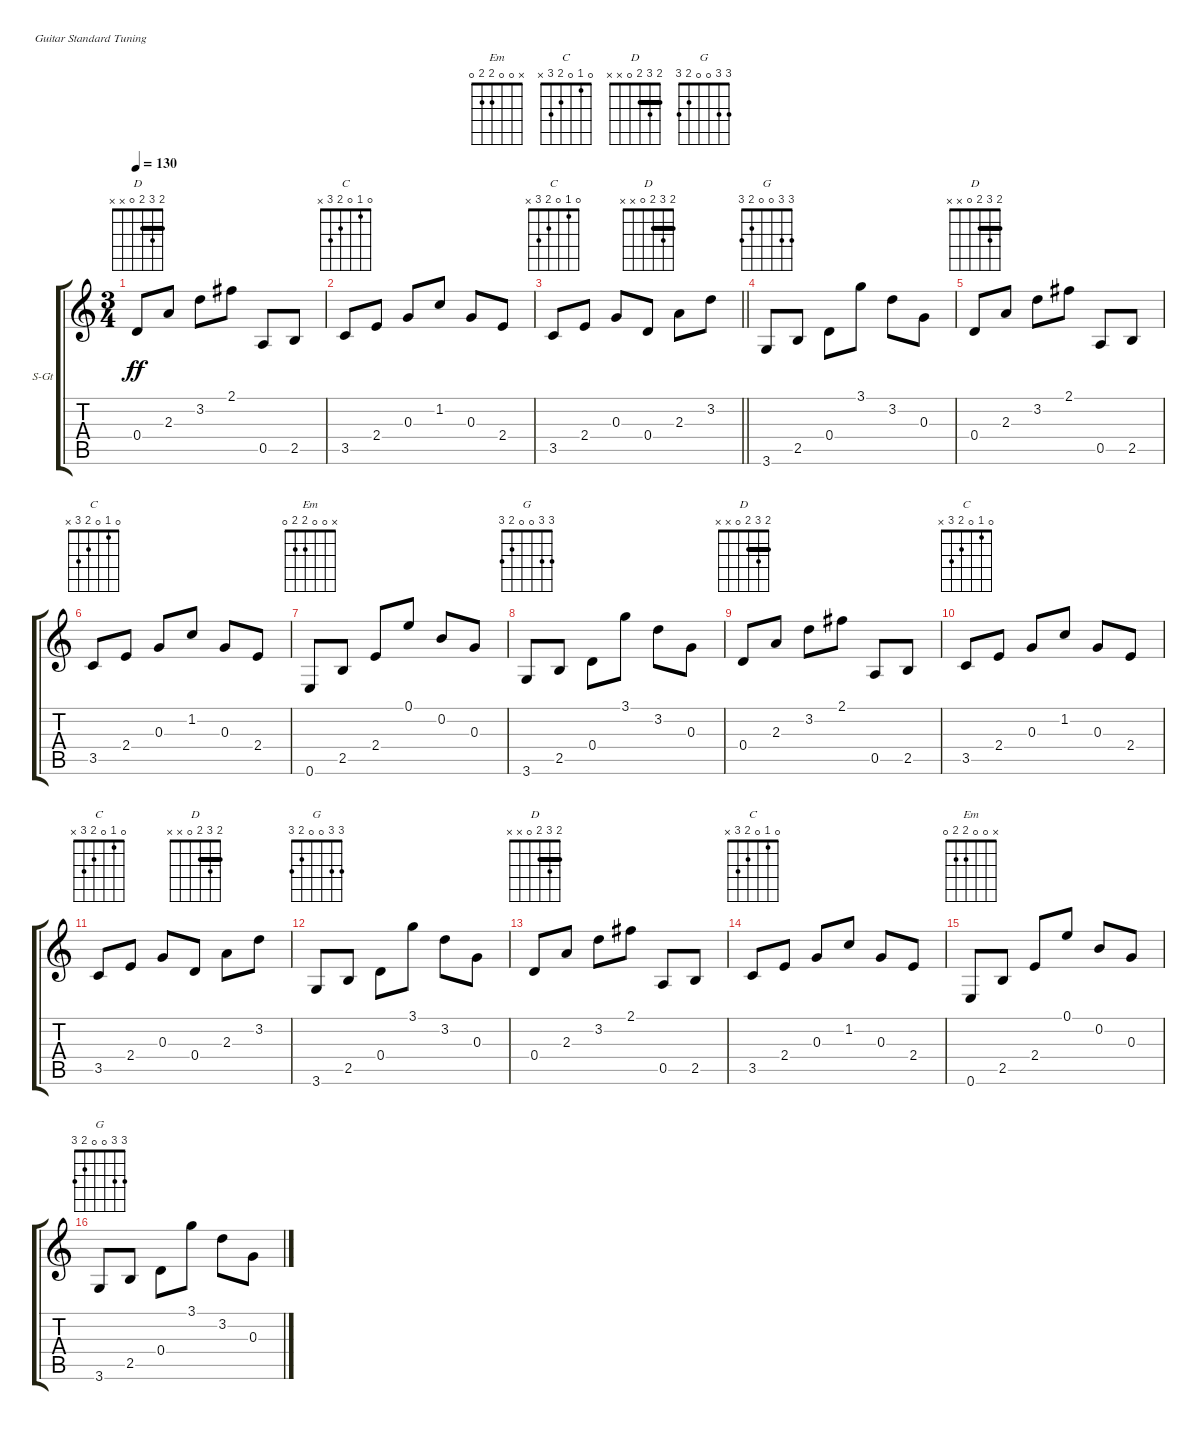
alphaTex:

\defaultSystemsLayout 4
\bracketExtendMode groupsimilarinstruments
\firstSystemTrackNameOrientation horizontal
\otherSystemsTrackNameOrientation horizontal
\chordDiagramsInScore
\track ("Steel Guitar" "S-Gt") {instrument acousticguitarsteel}
\staff {score tabs}
\tuning (E4 B3 G3 D3 A2 E2)
\chord ("Em" x 0 0 2 2 0)
\chord ("C" 0 1 0 2 3 x)
\chord ("D" 2 3 2 0 x x) {barre 2}
\chord ("G" 3 3 0 0 2 3)
\ts (3 4)
\tempo 130
\clef g2
\ks c
0.4.8{ch "D" dy ff} 2.3.8 3.2.8 2.1.8 0.5.8 2.5.8 |
3.5.8{ch "C"} 2.4.8 0.3.8 1.2.8 0.3.8 2.4.8 |
\barLineRight lightlight
3.5.8{ch "C"} 2.4.8 0.3.8 0.4.8{ch "D"} 2.3.8 3.2.8 |
3.6.8{ch "G"} 2.5.8 0.4.8 3.1.8 3.2.8 0.3.8 |
0.4.8{ch "D"} 2.3.8 3.2.8 2.1.8 0.5.8 2.5.8 |
3.5.8{ch "C"} 2.4.8 0.3.8 1.2.8 0.3.8 2.4.8 |
0.6.8{ch "Em"} 2.5.8 2.4.8 0.1.8 0.2.8 0.3.8 |
3.6.8{ch "G"} 2.5.8 0.4.8 3.1.8 3.2.8 0.3.8 |
0.4.8{ch "D"} 2.3.8 3.2.8 2.1.8 0.5.8 2.5.8 |
3.5.8{ch "C"} 2.4.8 0.3.8 1.2.8 0.3.8 2.4.8 |
3.5.8{ch "C"} 2.4.8 0.3.8 0.4.8{ch "D"} 2.3.8 3.2.8 |
3.6.8{ch "G"} 2.5.8 0.4.8 3.1.8 3.2.8 0.3.8 |
0.4.8{ch "D"} 2.3.8 3.2.8 2.1.8 0.5.8 2.5.8 |
3.5.8{ch "C"} 2.4.8 0.3.8 1.2.8 0.3.8 2.4.8 |
0.6.8{ch "Em"} 2.5.8 2.4.8 0.1.8 0.2.8 0.3.8 |
3.6.8{ch "G"} 2.5.8 0.4.8 3.1.8 3.2.8 0.3.8
